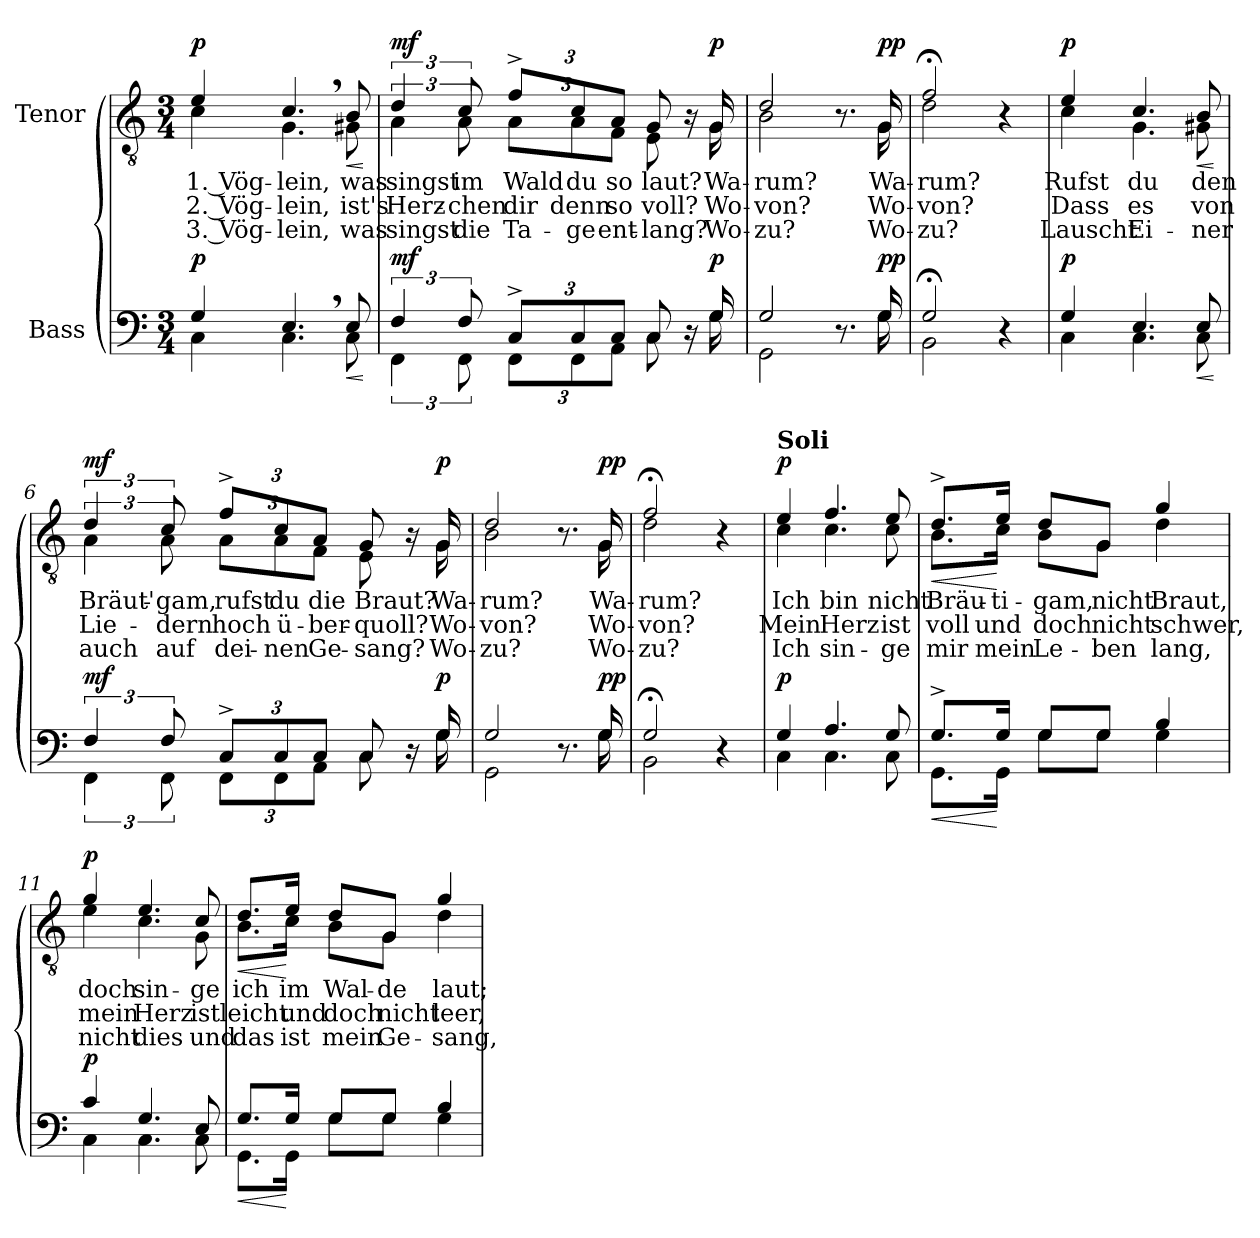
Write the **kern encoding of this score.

**kern	**dynam	**kern	**text	**text	**text	**dynam
*part2	*part2	*part1	*part1	*part1	*part1	*part1
*staff2	*staff2	*staff1	*staff1	*staff1	*staff1	*staff1
*I"Bass	*	*I"Tenor	*	*	*	*
*clefF4	*	*clefGv2	*	*	*	*
*k[]	*	*k[]	*	*	*	*
*M3/4	*	*M3/4	*	*	*	*
=1	=1	=1	=1	=1	=1	=1
*^	*	*	*	*	*	*
!	!	!	!LO:TX:a:B:t=Frisch und heiter	!	!	!	!
!	!	!LO:DY:a	!	!LO:LY:b	!LO:LY:b	!LO:LY:b	!LO:DY:a
*	*	*	*^	*	*	*	*
4G/	4C\	p	4e/	4c\	1. Vög-	2. Vög-	3. Vög-	p
!	!	!	!	!	!LO:LY:b	!LO:LY:b	!LO:LY:b	!
4.E,/	4.C\	.	4.c,/	4.G\	-lein,	-lein,	-lein,	.
!	!	!LO:HP:b	!	!	!LO:LY:b	!LO:LY:b	!LO:LY:b	!LO:HP:b
8E/	8C\	<	8B/	8G#X\	was	ist's	was	<
*v	*v	*	*	*	*	*	*	*
*	*	*v	*v	*	*	*	*
.	[	.	.	.	.	[
=2	=2	=2	=2	=2	=2	=2
*^	*	*	*	*	*	*
!	!	!LO:DY:a	!	!LO:LY:b	!LO:LY:b	!LO:LY:b	!LO:DY:a
*	*	*	*^	*	*	*	*
6F/	6FF\	mf	6d/	6A\	singst	Herz-	singst	mf
!	!	!	!	!	!LO:LY:b	!LO:LY:b	!LO:LY:b	!
12F/	12FF\	.	12c/	12A\	im	-chen	die	.
!	!	!	!	!	!LO:LY:b	!LO:LY:b	!LO:LY:b	!
12C^/L	12FF\L	.	12f^/L	12A\L	Wald	dir	Ta-	.
!	!	!	!	!	!LO:LY:b	!LO:LY:b	!LO:LY:b	!
12C/	12FF\	.	12c/	12A\	du	denn	-ge	.
!	!	!	!	!	!LO:LY:b	!LO:LY:b	!LO:LY:b	!
12C/J	12AA\J	.	12A/J	12F\J	so	so	ent-	.
!	!	!	!	!	!LO:LY:b	!LO:LY:b	!LO:LY:b	!
8C/	8C\	.	8G/	8E\	laut?	voll?	-lang?	.
16r	16ryy	.	16r	16ryy	.	.	.	.
!	!	!LO:DY:a	!	!	!LO:LY:b	!LO:LY:b	!LO:LY:b	!LO:DY:a
16G/	16G\	p	16G/	16G\	Wa-	Wo-	Wo-	p
=3	=3	=3	=3	=3	=3	=3	=3	=3
!	!	!	!	!	!LO:LY:b	!LO:LY:b	!LO:LY:b	!
2G/	2GG\	.	2d/	2B\	-rum?	-von?	-zu?	.
8.r	8.ryy	.	8.r	8.ryy	.	.	.	.
!	!	!LO:DY:a	!	!	!LO:LY:b	!LO:LY:b	!LO:LY:b	!LO:DY:a
16G/	16G\	pp	16G/	16G\	Wa-	Wo-	Wo-	pp
=4	=4	=4	=4	=4	=4	=4	=4	=4
!	!	!	!	!	!LO:LY:b	!LO:LY:b	!LO:LY:b	!
2G;</	2BB\	.	2f;</	2d\	-rum?	-von?	-zu?	.
4r	4ryy	.	4r	4ryy	.	.	.	.
!!LO:LB:g=z	!!
=5	=5	=5	=5	=5	=5	=5	=5	=5
!	!	!LO:DY:a	!	!	!LO:LY:b	!LO:LY:b	!LO:LY:b	!LO:DY:a
4G/	4C\	p	4e/	4c\	Rufst	Dass	Lauscht	p
!	!	!	!	!	!LO:LY:b	!LO:LY:b	!LO:LY:b	!
4.E/	4.C\	.	4.c/	4.G\	du	es	Ei-	.
!	!	!LO:HP:b	!	!	!LO:LY:b	!LO:LY:b	!LO:LY:b	!LO:HP:b
8E/	8C\	<	8B/	8G#X\	den	von	-ner	<
*v	*v	*	*	*	*	*	*	*
*	*	*v	*v	*	*	*	*
.	[	.	.	.	.	[
=6	=6	=6	=6	=6	=6	=6
*^	*	*	*	*	*	*
!	!	!LO:DY:a	!	!LO:LY:b	!LO:LY:b	!LO:LY:b	!LO:DY:a
*	*	*	*^	*	*	*	*
6F/	6FF\	mf	6d/	6A\	Bräut'-	Lie-	auch	mf
!	!	!	!	!	!LO:LY:b	!LO:LY:b	!LO:LY:b	!
12F/	12FF\	.	12c/	12A\	-gam,	-dern	auf	.
!	!	!	!	!	!LO:LY:b	!LO:LY:b	!LO:LY:b	!
12C^/L	12FF\L	.	12f^/L	12A\L	rufst	hoch	dei-	.
!	!	!	!	!	!LO:LY:b	!LO:LY:b	!LO:LY:b	!
12C/	12FF\	.	12c/	12A\	du	ü-	-nen	.
!	!	!	!	!	!LO:LY:b	!LO:LY:b	!LO:LY:b	!
12C/J	12AA\J	.	12A/J	12F\J	die	-ber-	Ge-	.
!	!	!	!	!	!LO:LY:b	!LO:LY:b	!LO:LY:b	!
8C/	8C\	.	8G/	8E\	Braut?	-quoll?	-sang?	.
16r	16ryy	.	16r	16ryy	.	.	.	.
!	!	!LO:DY:a	!	!	!LO:LY:b	!LO:LY:b	!LO:LY:b	!LO:DY:a
16G/	16G\	p	16G/	16G\	Wa-	Wo-	Wo-	p
=7	=7	=7	=7	=7	=7	=7	=7	=7
!	!	!	!	!	!LO:LY:b	!LO:LY:b	!LO:LY:b	!
2G/	2GG\	.	2d/	2B\	-rum?	-von?	-zu?	.
8.r	8.ryy	.	8.r	8.ryy	.	.	.	.
!	!	!LO:DY:a	!	!	!LO:LY:b	!LO:LY:b	!LO:LY:b	!LO:DY:a
16G/	16G\	pp	16G/	16G\	Wa-	Wo-	Wo-	pp
=8	=8	=8	=8	=8	=8	=8	=8	=8
!	!	!	!	!	!LO:LY:b	!LO:LY:b	!LO:LY:b	!
2G;</	2BB\	.	2f;</	2d\	-rum?	-von?	-zu?	.
4r	4ryy	.	4r	4ryy	.	.	.	.
!!LO:LB:g=z	!!
=9	=9	=9	=9	=9	=9	=9	=9	=9
!	!	!	!LO:TX:a:B:t=Soli	!	!	!	!	!
!	!	!LO:DY:a	!	!	!LO:LY:b	!LO:LY:b	!LO:LY:b	!LO:DY:a
4G/	4C\	p	4e/	4c\	Ich	Mein	Ich	p
!	!	!	!	!	!LO:LY:b	!LO:LY:b	!LO:LY:b	!
4.A/	4.C\	.	4.f/	4.c\	bin	Herz	sin-	.
!	!	!	!	!	!LO:LY:b	!LO:LY:b	!LO:LY:b	!
8G/	8C\	.	8e/	8c\	nicht	ist	-ge	.
=10	=10	=10	=10	=10	=10	=10	=10	=10
!	!	!LO:HP:b	!	!	!LO:LY:b	!LO:LY:b	!LO:LY:b	!LO:HP:b
8.G^/L	8.GG\L	<	8.d^/L	8.B\L	Bräu-	voll	mir	<
!	!	!	!	!	!LO:LY:b	!LO:LY:b	!LO:LY:b	!
16G/Jk	16GG\Jk	[	16e/Jk	16c\Jk	-ti-	und	mein	[
!	!	!	!	!	!LO:LY:b	!LO:LY:b	!LO:LY:b	!
8G/L	8G\L	.	8d/L	8B\L	-gam,	doch	Le-	.
!	!	!	!	!	!LO:LY:b	!LO:LY:b	!LO:LY:b	!
8G/J	8G\J	.	8G/J	8G\J	nicht	nicht	-ben	.
!	!	!	!	!	!LO:LY:b	!LO:LY:b	!LO:LY:b	!
4B/	4G\	.	4g/	4d\	Braut,	schwer,	lang,	.
=11	=11	=11	=11	=11	=11	=11	=11	=11
!	!	!LO:DY:a	!	!	!LO:LY:b	!LO:LY:b	!LO:LY:b	!LO:DY:a
4c/	4C\	p	4g/	4e\	doch	mein	nicht	p
!	!	!	!	!	!LO:LY:b	!LO:LY:b	!LO:LY:b	!
4.G/	4.C\	.	4.e/	4.c\	sin-	Herz	dies	.
!	!	!	!	!	!LO:LY:b	!LO:LY:b	!LO:LY:b	!
8E/	8C\	.	8c/	8G\	-ge	ist	und	.
!!LO:PB:g=z	!!
=12	=12	=12	=12	=12	=12	=12	=12	=12
!	!	!LO:HP:b	!	!	!LO:LY:b	!LO:LY:b	!LO:LY:b	!LO:HP:b
8.G/L	8.GG\L	<	8.d/L	8.B\L	ich	leicht	das	<
!	!	!	!	!	!LO:LY:b	!LO:LY:b	!LO:LY:b	!
16G/Jk	16GG\Jk	[	16e/Jk	16c\Jk	im	und	ist	[
!	!	!	!	!	!LO:LY:b	!LO:LY:b	!LO:LY:b	!
8G/L	8G\L	.	8d/L	8B\L	Wal-	doch	mein	.
!	!	!	!	!	!LO:LY:b	!LO:LY:b	!LO:LY:b	!
8G/J	8G\J	.	8G/J	8G\J	-de	nicht	Ge-	.
!	!	!	!	!	!LO:LY:b	!LO:LY:b	!LO:LY:b	!
4B/	4G\	.	4g/	4d\	laut;	leer,	-sang,	.
*v	*v	*	*	*	*	*	*	*
*	*	*v	*v	*	*	*	*
=	=	=	=	=	=	=
*-	*-	*-	*-	*-	*-	*-
